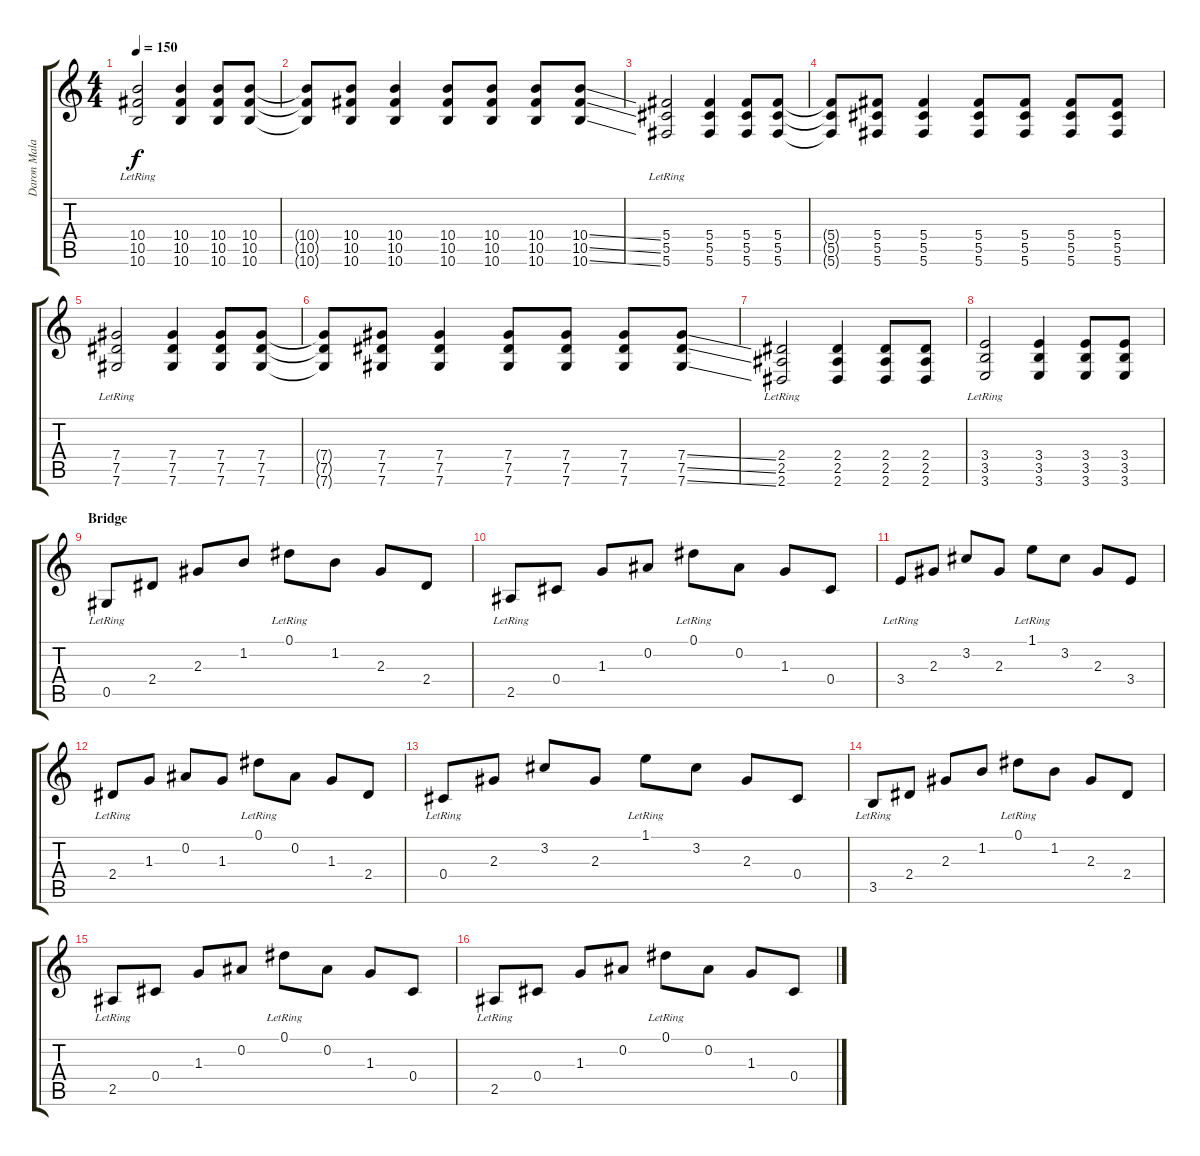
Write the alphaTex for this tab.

\track ("Daron Malakian" "Daron Mala") {instrument acousticguitarsteel}
\staff {score tabs}
\tuning (Eb4 Bb3 Gb3 Db3 Ab2 Db2) {hide}
\ts (4 4)
\tempo 150
\clef g2
\ks c
(10.4{lr} 10.5{lr} 10.6{lr}).2{dy f} (10.4 10.5 10.6).4 (10.4 10.5 10.6).8 (10.4 10.5 10.6).8 |
(10.4{t} 10.5{t} 10.6{t}).8 (10.4 10.5 10.6).8 (10.4 10.5 10.6).4 (10.4 10.5 10.6).8 (10.4 10.5 10.6).8 (10.4 10.5 10.6).8 (10.4{ss} 10.5{ss} 10.6{ss}).8 |
(5.4{lr} 5.5{lr} 5.6{lr}).2 (5.4 5.5 5.6).4 (5.4 5.5 5.6).8 (5.4 5.5 5.6).8 |
(5.4{t} 5.5{t} 5.6{t}).8 (5.4 5.5 5.6).8 (5.4 5.5 5.6).4 (5.4 5.5 5.6).8 (5.4 5.5 5.6).8 (5.4 5.5 5.6).8 (5.4 5.5 5.6).8 |
(7.4{lr} 7.5{lr} 7.6{lr}).2 (7.4 7.5 7.6).4 (7.4 7.5 7.6).8 (7.4 7.5 7.6).8 |
(7.4{t} 7.5{t} 7.6{t}).8 (7.4 7.5 7.6).8 (7.4 7.5 7.6).4 (7.4 7.5 7.6).8 (7.4 7.5 7.6).8 (7.4 7.5 7.6).8 (7.4{ss} 7.5{ss} 7.6{ss}).8 |
(2.4{lr} 2.5{lr} 2.6{lr}).2 (2.4 2.5 2.6).4 (2.4 2.5 2.6).8 (2.4 2.5 2.6).8 |
(3.4{lr} 3.5{lr} 3.6{lr}).2 (3.4 3.5 3.6).4 (3.4 3.5 3.6).8 (3.4 3.5 3.6).8 |
\section ("" "Bridge")
0.5{lr}.8 2.4.8 2.3.8 1.2.8 0.1{lr}.8 1.2.8 2.3.8 2.4.8 |
2.5{lr}.8 0.4.8 1.3.8 0.2.8 0.1{lr}.8 0.2.8 1.3.8 0.4.8 |
3.4{lr}.8 2.3.8 3.2.8 2.3.8 1.1{lr}.8 3.2.8 2.3.8 3.4.8 |
2.4{lr}.8 1.3.8 0.2.8 1.3.8 0.1{lr}.8 0.2.8 1.3.8 2.4.8 |
0.4{lr}.8 2.3.8 3.2.8 2.3.8 1.1{lr}.8 3.2.8 2.3.8 0.4.8 |
3.5{lr}.8 2.4.8 2.3.8 1.2.8 0.1{lr}.8 1.2.8 2.3.8 2.4.8 |
2.5{lr}.8 0.4.8 1.3.8 0.2.8 0.1{lr}.8 0.2.8 1.3.8 0.4.8 |
2.5{lr}.8 0.4.8 1.3.8 0.2.8 0.1{lr}.8 0.2.8 1.3.8 0.4.8
